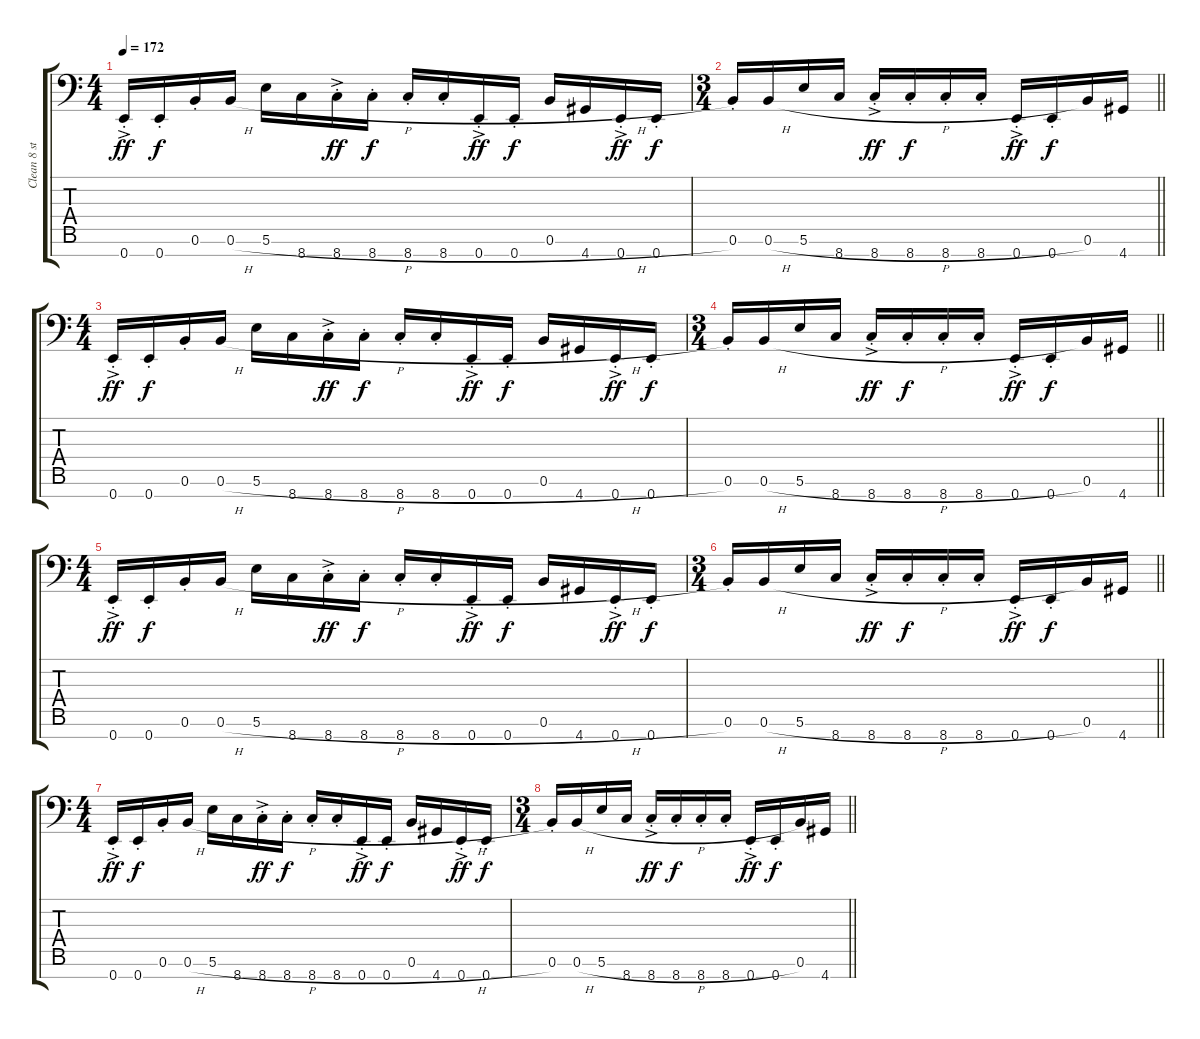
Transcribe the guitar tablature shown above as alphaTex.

\track ("Clean 8 string" "Clean 8 st") {instrument acousticguitarsteel}
\staff {score tabs}
\tuning (B3 G3 D3 A2 E2 B1 E1) {hide}
\ts (4 4)
\tempo 172
\clef f4
\ks c
0.7{ac st}.16{dy ff} 0.7{st}.16{dy f} 0.6{st}.16 0.6{h}.16 5.6{h}.16 8.7.16 8.7{ac st}.16{dy ff} 8.7{st}.16{dy f} 8.7{st}.16 8.7{st}.16 0.7{ac st}.16{dy ff} 0.7{st}.16{dy f} 0.6{h}.16 4.7.16 0.7{ac st}.16{dy ff} 0.7{st}.16{dy f} |
\ts (3 4)
\barLineRight lightlight
0.6{st}.16 0.6{h}.16 5.6{h}.16 8.7.16 8.7{ac st}.16{dy ff} 8.7{st}.16{dy f} 8.7{st}.16 8.7{st}.16 0.7{ac st}.16{dy ff} 0.7{st}.16{dy f} 0.6.16 4.7.16 |
\ts (4 4)
0.7{ac st}.16{dy ff} 0.7{st}.16{dy f} 0.6{st}.16 0.6{h}.16 5.6{h}.16 8.7.16 8.7{ac st}.16{dy ff} 8.7{st}.16{dy f} 8.7{st}.16 8.7{st}.16 0.7{ac st}.16{dy ff} 0.7{st}.16{dy f} 0.6{h}.16 4.7.16 0.7{ac st}.16{dy ff} 0.7{st}.16{dy f} |
\ts (3 4)
\barLineRight lightlight
0.6{st}.16 0.6{h}.16 5.6{h}.16 8.7.16 8.7{ac st}.16{dy ff} 8.7{st}.16{dy f} 8.7{st}.16 8.7{st}.16 0.7{ac st}.16{dy ff} 0.7{st}.16{dy f} 0.6.16 4.7.16 |
\ts (4 4)
0.7{ac st}.16{dy ff} 0.7{st}.16{dy f} 0.6{st}.16 0.6{h}.16 5.6{h}.16 8.7.16 8.7{ac st}.16{dy ff} 8.7{st}.16{dy f} 8.7{st}.16 8.7{st}.16 0.7{ac st}.16{dy ff} 0.7{st}.16{dy f} 0.6{h}.16 4.7.16 0.7{ac st}.16{dy ff} 0.7{st}.16{dy f} |
\ts (3 4)
\barLineRight lightlight
0.6{st}.16 0.6{h}.16 5.6{h}.16 8.7.16 8.7{ac st}.16{dy ff} 8.7{st}.16{dy f} 8.7{st}.16 8.7{st}.16 0.7{ac st}.16{dy ff} 0.7{st}.16{dy f} 0.6.16 4.7.16 |
\ts (4 4)
0.7{ac st}.16{dy ff} 0.7{st}.16{dy f} 0.6{st}.16 0.6{h}.16 5.6{h}.16 8.7.16 8.7{ac st}.16{dy ff} 8.7{st}.16{dy f} 8.7{st}.16 8.7{st}.16 0.7{ac st}.16{dy ff} 0.7{st}.16{dy f} 0.6{h}.16 4.7.16 0.7{ac st}.16{dy ff} 0.7{st}.16{dy f} |
\ts (3 4)
\barLineRight lightlight
0.6{st}.16 0.6{h}.16 5.6{h}.16 8.7.16 8.7{ac st}.16{dy ff} 8.7{st}.16{dy f} 8.7{st}.16 8.7{st}.16 0.7{ac st}.16{dy ff} 0.7{st}.16{dy f} 0.6.16 4.7.16
